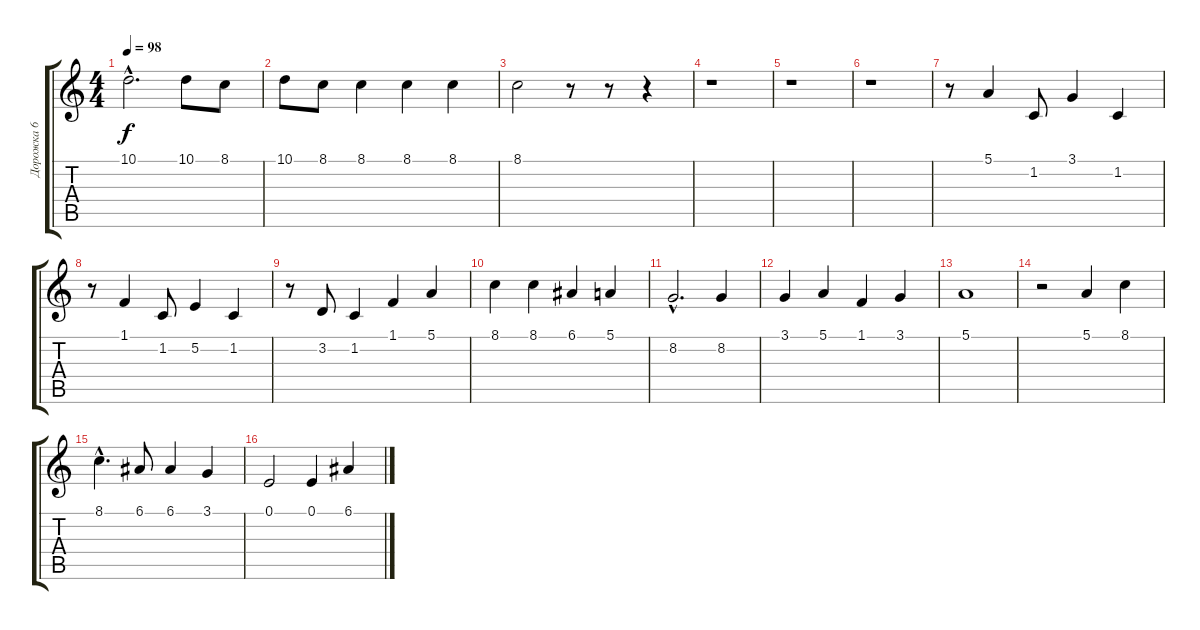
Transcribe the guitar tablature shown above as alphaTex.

\track ("Дорожка 6" "Дорожка 6") {instrument clarinet}
\staff {score tabs}
\tuning (E4 B3 G3 D3 A2 E2) {hide}
\ts (4 4)
\tempo 98
\clef g2
\ks c
10.1{hac}.2{d dy f} 10.1.8 8.1.8 |
10.1.8 8.1.8 8.1.4 8.1.4 8.1.4 |
8.1.2 r.8 r.8 r.4 |
r.1 |
r.1 |
r.1 |
r.8 5.1.4 1.2.8 3.1.4 1.2.4 |
r.8 1.1.4 1.2.8 5.2.4 1.2.4 |
r.8 3.2.8 1.2.4 1.1.4 5.1.4 |
8.1.4 8.1.4 6.1.4 5.1.4 |
8.2{hac}.2{d} 8.2.4 |
3.1.4 5.1.4 1.1.4 3.1.4 |
5.1.1 |
r.2 5.1.4 8.1.4 |
8.1{hac}.4{d} 6.1.8 6.1.4 3.1.4 |
0.1.2 0.1.4 6.1.4
